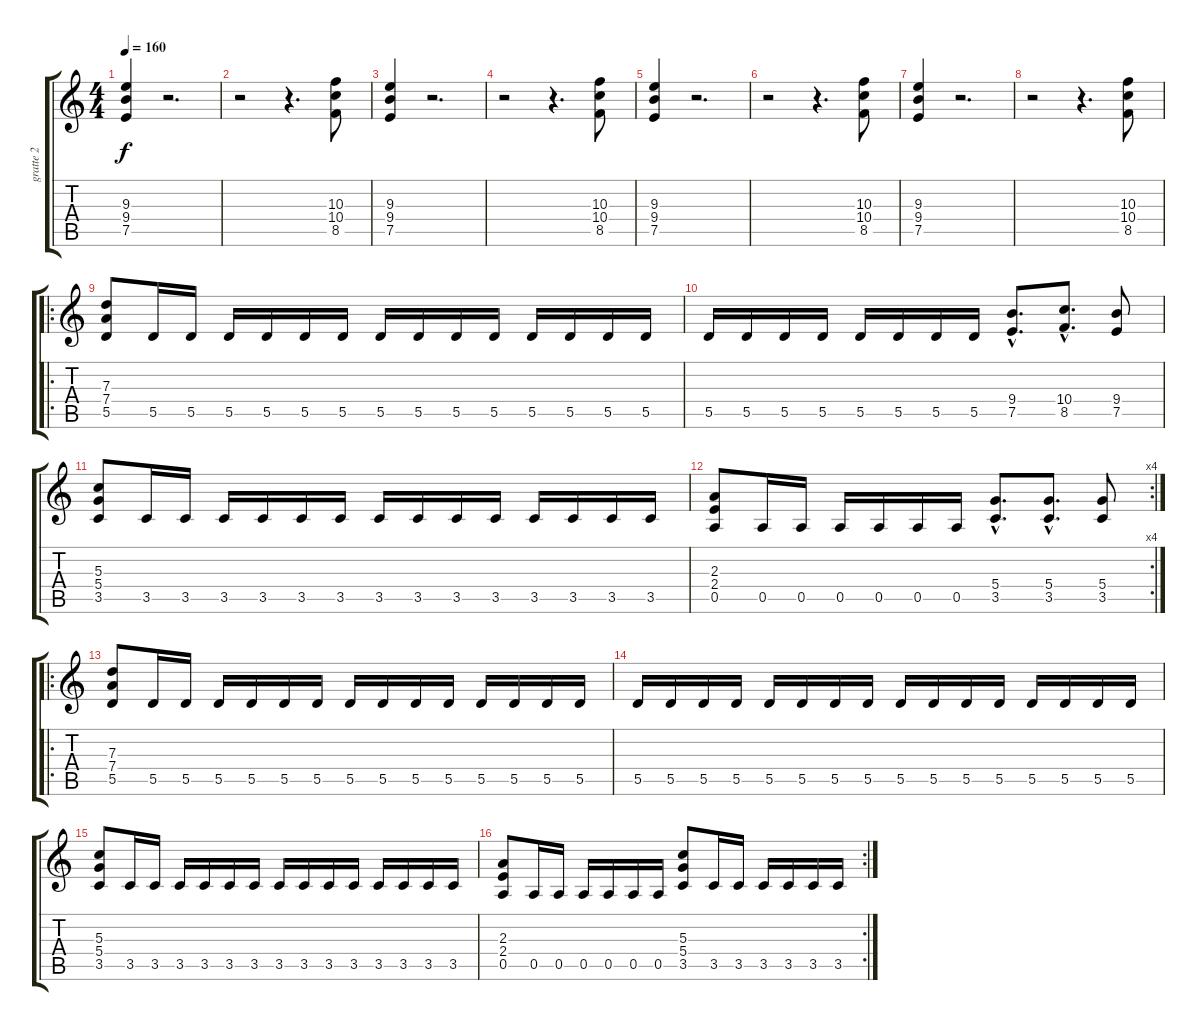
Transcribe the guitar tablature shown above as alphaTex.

\track ("gratte 2" "gratte 2") {instrument distortionguitar}
\staff {score tabs}
\tuning (E4 B3 G3 D3 A2 E2) {hide}
\ts (4 4)
\tempo 160
\clef g2
\ks c
(9.3 9.4 7.5).4{dy f} r.2{d} |
r.2 r.4{d} (10.3 10.4 8.5).8 |
(9.3 9.4 7.5).4 r.2{d} |
r.2 r.4{d} (10.3 10.4 8.5).8 |
(9.3 9.4 7.5).4 r.2{d} |
r.2 r.4{d} (10.3 10.4 8.5).8 |
(9.3 9.4 7.5).4 r.2{d} |
r.2 r.4{d} (10.3 10.4 8.5).8 |
\ro
(7.3 7.4 5.5).8 5.5.16 5.5.16 5.5.16 5.5.16 5.5.16 5.5.16 5.5.16 5.5.16 5.5.16 5.5.16 5.5.16 5.5.16 5.5.16 5.5.16 |
5.5.16 5.5.16 5.5.16 5.5.16 5.5.16 5.5.16 5.5.16 5.5.16 (9.4{hac} 7.5{hac}).8{d} (10.4{hac} 8.5{hac}).8{d} (9.4 7.5).8 |
(5.3 5.4 3.5).8 3.5.16 3.5.16 3.5.16 3.5.16 3.5.16 3.5.16 3.5.16 3.5.16 3.5.16 3.5.16 3.5.16 3.5.16 3.5.16 3.5.16 |
\rc 4
(2.3 2.4 0.5).8 0.5.16 0.5.16 0.5.16 0.5.16 0.5.16 0.5.16 (5.4{hac} 3.5{hac}).8{d} (5.4{hac} 3.5{hac}).8{d} (5.4 3.5).8 |
\ro
(7.3 7.4 5.5).8 5.5.16 5.5.16 5.5.16 5.5.16 5.5.16 5.5.16 5.5.16 5.5.16 5.5.16 5.5.16 5.5.16 5.5.16 5.5.16 5.5.16 |
5.5.16 5.5.16 5.5.16 5.5.16 5.5.16 5.5.16 5.5.16 5.5.16 5.5.16 5.5.16 5.5.16 5.5.16 5.5.16 5.5.16 5.5.16 5.5.16 |
(5.3 5.4 3.5).8 3.5.16 3.5.16 3.5.16 3.5.16 3.5.16 3.5.16 3.5.16 3.5.16 3.5.16 3.5.16 3.5.16 3.5.16 3.5.16 3.5.16 |
\rc 2
(2.3 2.4 0.5).8 0.5.16 0.5.16 0.5.16 0.5.16 0.5.16 0.5.16 (5.3 5.4 3.5).8 3.5.16 3.5.16 3.5.16 3.5.16 3.5.16 3.5.16
